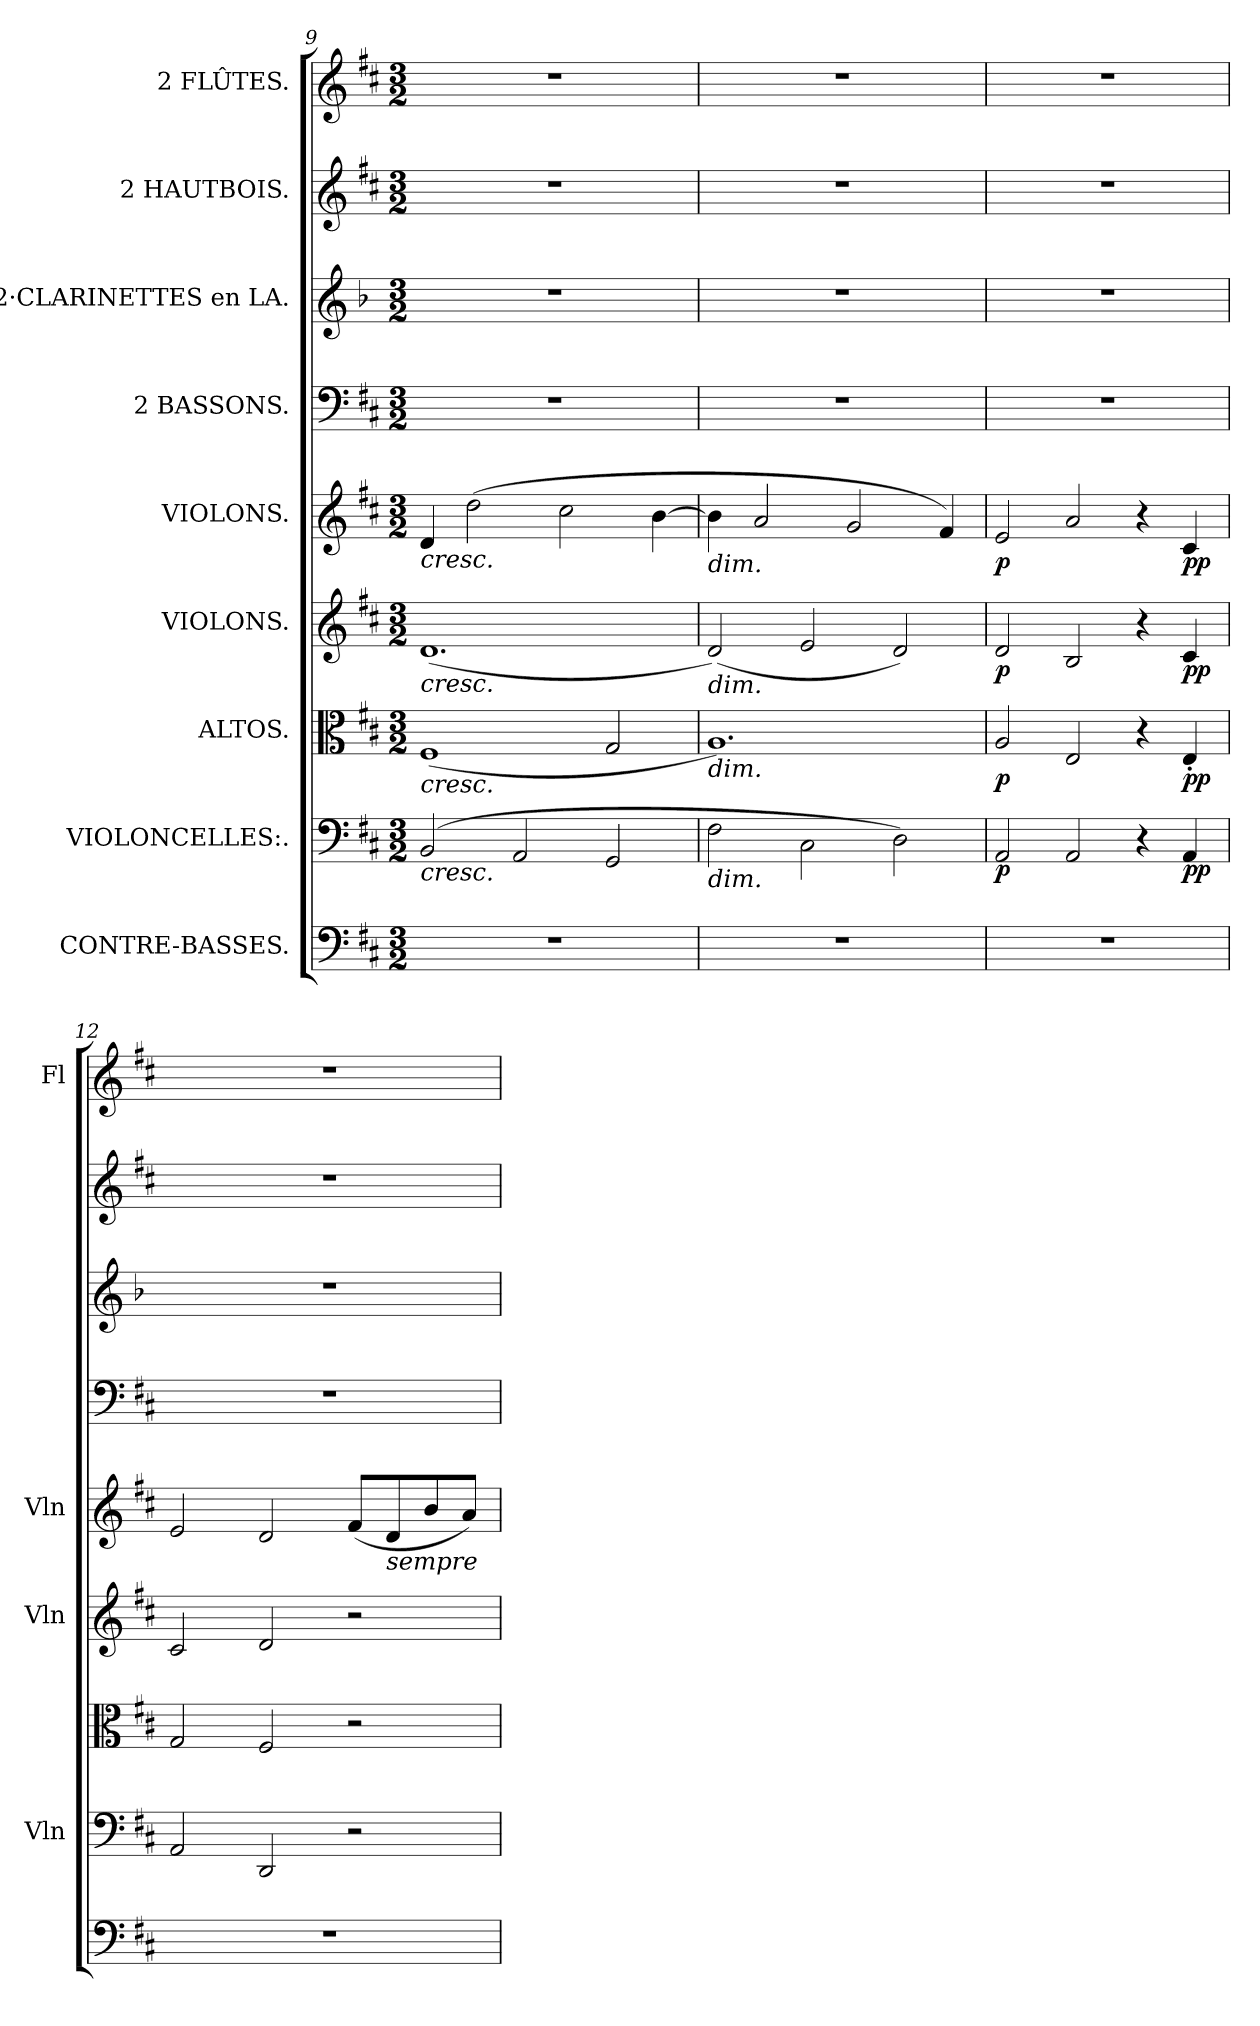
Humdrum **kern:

**kern	**kern	**dynam	**kern	**dynam	**kern	**dynam	**kern	**dynam	**kern	**kern	**kern	**kern
*part9	*part8	*part8	*part7	*part7	*part6	*part6	*part5	*part5	*part4	*part3	*part2	*part1
*staff9	*staff8	*staff8	*staff7	*staff7	*staff6	*staff6	*staff5	*staff5	*staff4	*staff3	*staff2	*staff1
*I"CONTRE-BASSES.	*I"VIOLONCELLES:.	*	*I"ALTOS.	*	*I"VIOLONS.	*	*I"VIOLONS.	*	*I"2 BASSONS.	*I"2·CLARINETTES en LA.	*I"2 HAUTBOIS.	*I"2 FLÛTES.
*	*I'Vln	*	*	*	*I'Vln	*	*I'Vln	*	*	*	*	*I'Fl
*clefF4	*clefF4	*	*clefC3	*	*clefG2	*	*clefG2	*	*clefF4	*clefG2	*clefG2	*clefG2
*	*	*	*	*	*	*	*	*	*	*ITrd2c3	*	*
*k[f#c#]	*k[f#c#]	*	*k[f#c#]	*	*k[f#c#]	*	*k[f#c#]	*	*k[f#c#]	*k[f#c#]	*k[f#c#]	*k[f#c#]
*D:	*D:	*	*D:	*	*D:	*	*D:	*	*D:	*D:	*D:	*D:
*M3/2	*M3/2	*	*M3/2	*	*M3/2	*	*M3/2	*	*M3/2	*M3/2	*M3/2	*M3/2
=9	=9	=9	=9	=9	=9	=9	=9	=9	=9	=9	=9	=9
!	!	!	!	!	!	!	!LO:TX:b:i:t=cresc.	!	!	!	!	!
!	!	!	!	!	!LO:TX:b:i:t=cresc.	!	!	!	!	!	!	!
!	!	!	!LO:TX:b:i:t=cresc.	!	!	!	!	!	!	!	!	!
!	!LO:TX:b:i:t=cresc.	!	!	!	!	!	!	!	!	!	!	!
!LO:N:vis=1	!	!	!	!	!	!	!	!	!LO:N:vis=1	!LO:N:vis=1	!LO:N:vis=1	!LO:N:vis=1
1.r	(2BB/	.	(<1F#	.	(<1.d	.	4d/	.	1.r	1.r	1.r	1.r
.	.	.	.	.	.	.	(>2dd\	.	.	.	.	.
.	2AA/	.	.	.	.	.	.	.	.	.	.	.
.	.	.	.	.	.	.	2cc#\	.	.	.	.	.
.	2GG/	.	2G/	.	.	.	.	.	.	.	.	.
.	.	.	.	.	.	.	[4b\	.	.	.	.	.
=10	=10	=10	=10	=10	=10	=10	=10	=10	=10	=10	=10	=10
!	!	!	!	!	!	!	!LO:TX:b:i:t=dim.	!	!	!	!	!
!	!	!	!	!	!LO:TX:b:i:t=dim.	!	!	!	!	!	!	!
!	!	!	!LO:TX:b:i:t=dim.	!	!	!	!	!	!	!	!	!
!	!LO:TX:b:i:t=dim.	!	!	!	!	!	!	!	!	!	!	!
!LO:N:vis=1	!	!	!	!	!	!	!	!	!LO:N:vis=1	!LO:N:vis=1	!LO:N:vis=1	!LO:N:vis=1
1.r	2F#\	.	1.A)	.	(<2d/)	.	4b\]	.	1.r	1.r	1.r	1.r
.	.	.	.	.	.	.	2a/	.	.	.	.	.
.	2C#\	.	.	.	2e/	.	.	.	.	.	.	.
.	.	.	.	.	.	.	2g/	.	.	.	.	.
.	2D\)	.	.	.	2d/)	.	.	.	.	.	.	.
.	.	.	.	.	.	.	4f#/)	.	.	.	.	.
=11	=11	=11	=11	=11	=11	=11	=11	=11	=11	=11	=11	=11
!LO:N:vis=1	!	!LO:DY:b	!	!LO:DY:b	!	!LO:DY:b	!	!LO:DY:b	!LO:N:vis=1	!LO:N:vis=1	!LO:N:vis=1	!LO:N:vis=1
1.r	2AA/	p	2A/	p	2d/	p	2e/	p	1.r	1.r	1.r	1.r
.	2AA/	.	2E/	.	2B/	.	2a/	.	.	.	.	.
.	4r	.	4r	.	4r	.	4r	.	.	.	.	.
!	!	!LO:DY:b	!	!LO:DY:b	!	!LO:DY:b	!	!LO:DY:b	!	!	!	!
.	4AA/	pp	4E'</	pp	4c#/	pp	4c#/	pp	.	.	.	.
=12	=12	=12	=12	=12	=12	=12	=12	=12	=12	=12	=12	=12
!LO:N:vis=1	!	!	!	!	!	!	!	!	!LO:N:vis=1	!LO:N:vis=1	!LO:N:vis=1	!LO:N:vis=1
1.r	2AA/	.	2G/	.	2c#/	.	2e/	.	1.r	1.r	1.r	1.r
.	2DD/	.	2F#/	.	2d/	.	2d/	.	.	.	.	.
.	2r	.	2r	.	2r	.	(<8f#/L	.	.	.	.	.
!	!	!	!	!	!	!	!LO:TX:b:i:t=sempre	!	!	!	!	!
.	.	.	.	.	.	.	8d/	.	.	.	.	.
.	.	.	.	.	.	.	8b/	.	.	.	.	.
.	.	.	.	.	.	.	8a/J)	.	.	.	.	.
=	=	=	=	=	=	=	=	=	=	=	=	=
*-	*-	*-	*-	*-	*-	*-	*-	*-	*-	*-	*-	*-
